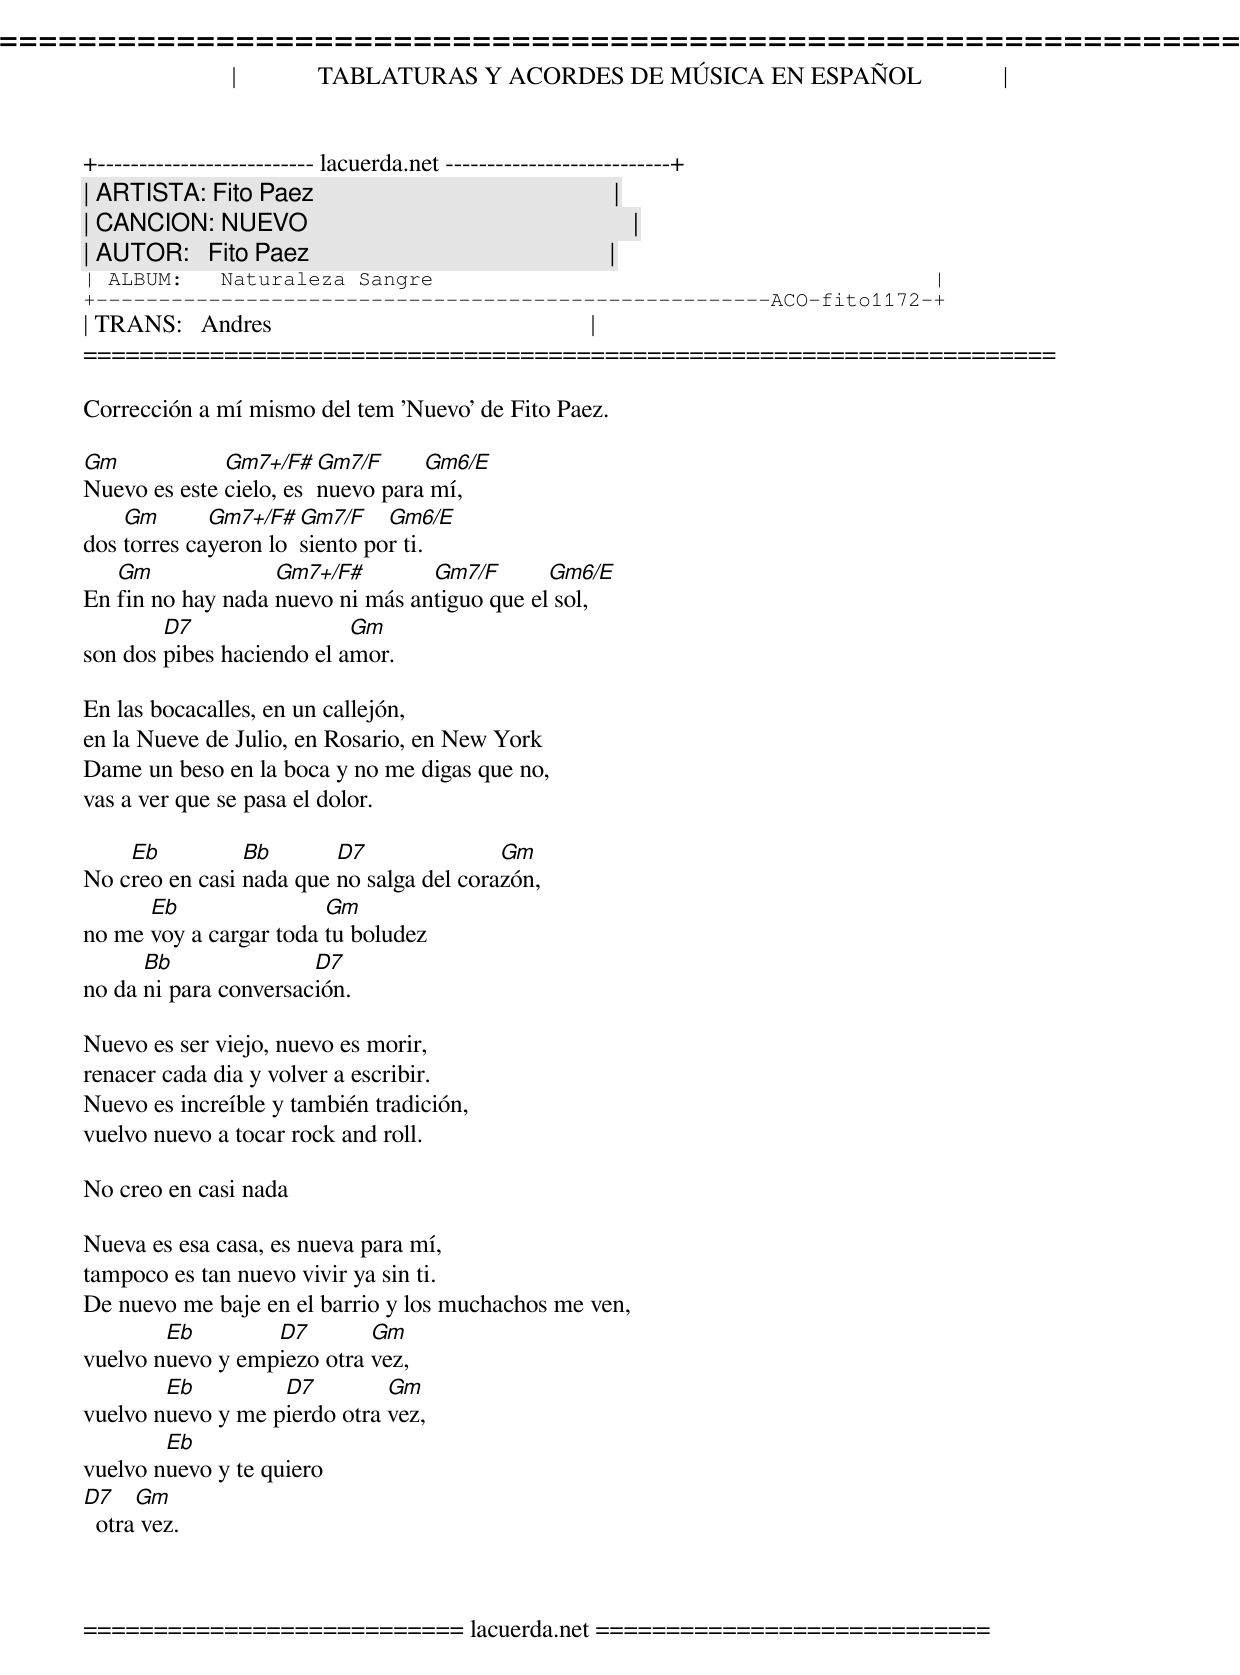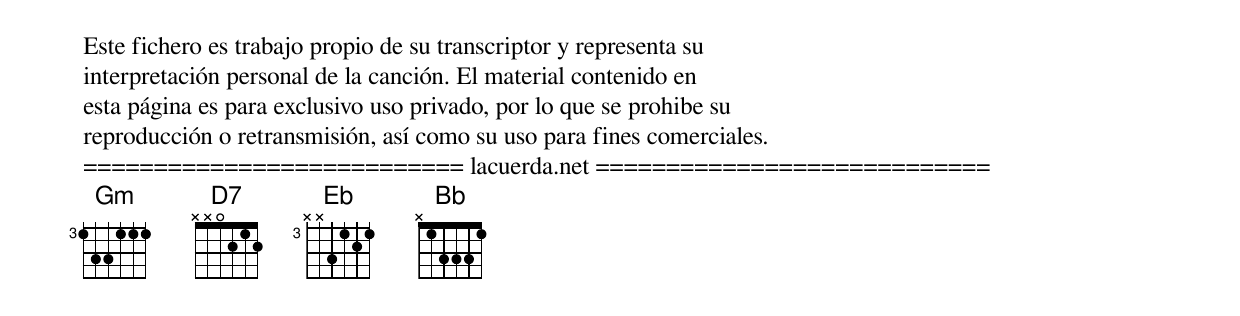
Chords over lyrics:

=====================================================================
|             TABLATURAS Y ACORDES DE MÚSICA EN ESPAÑOL             |
+-------------------------- lacuerda.net ---------------------------+
| ARTISTA: Fito Paez                                                |
| CANCION: NUEVO                                                    |
| AUTOR:   Fito Paez                                                |
| ALBUM:   Naturaleza Sangre                                        |
+------------------------------------------------------ACO-fito1172-+
| TRANS:   Andres                                                   |
=====================================================================

Corrección a mí mismo del tem 'Nuevo' de Fito Paez.

Gm            Gm7+/F#   Gm7/F     Gm6/E
Nuevo es este cielo, es nuevo para mí,
    Gm       Gm7+/F#  Gm7/F    Gm6/E
dos torres cayeron lo siento por ti.
   Gm              Gm7+/F#        Gm7/F       Gm6/E
En fin no hay nada nuevo ni más antiguo que el sol,
        D7                 Gm
son dos pibes haciendo el amor.

En las bocacalles, en un callejón,
en la Nueve de Julio, en Rosario, en New York
Dame un beso en la boca y no me digas que no,
vas a ver que se pasa el dolor.

    Eb          Bb       D7               Gm
No creo en casi nada que no salga del corazón,
      Eb                Gm
no me voy a cargar toda tu boludez
      Bb               D7
no da ni para conversación.

Nuevo es ser viejo, nuevo es morir,
renacer cada dia y volver a escribir.
Nuevo es increíble y también tradición,
vuelvo nuevo a tocar rock and roll.

No creo en casi nada

Nueva es esa casa, es nueva para mí,
tampoco es tan nuevo vivir ya sin ti.
De nuevo me baje en el barrio y los muchachos me ven,
        Eb        D7        Gm
vuelvo nuevo y empiezo otra vez,
        Eb         D7         Gm
vuelvo nuevo y me pierdo otra vez,
        Eb
vuelvo nuevo y te quiero
D7    Gm
  otra vez.

Gm:3xx333
Gm7+/F#:2xx332
Gm7/F:1xx331
Gm6/E:0xx330


=========================== lacuerda.net ============================
Este fichero es trabajo propio de su transcriptor y representa su
interpretación personal de la canción. El material contenido en
esta página es para exclusivo uso privado, por lo que se prohibe su
reproducción o retransmisión, así como su uso para fines comerciales.
=========================== lacuerda.net ============================
